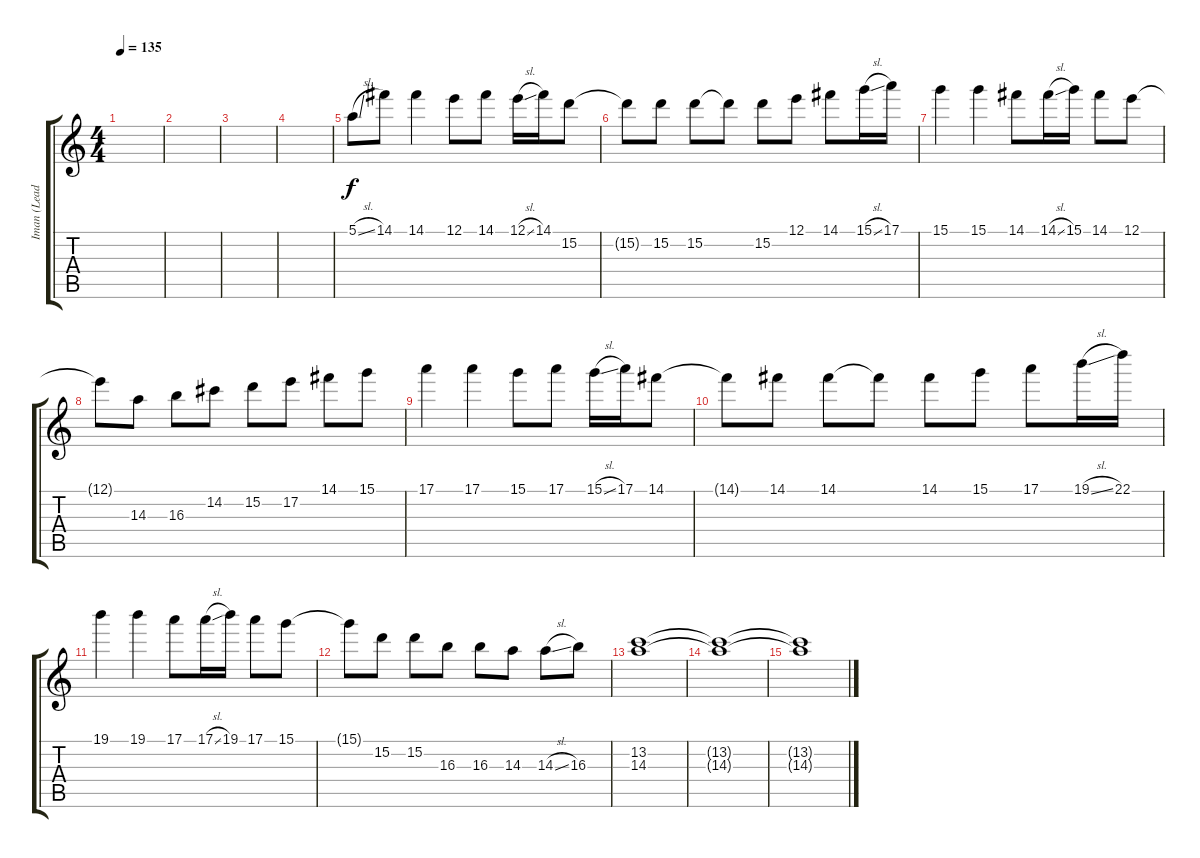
\track ("Iman (Lead Guitar 2)" "Iman (Lead") {instrument distortionguitar}
\staff {score tabs}
\tuning (E4 B3 G3 D3 A2 E2) {hide}
\ts (4 4)
\tempo 135
\clef g2
\ks c
|
|
|
|
5.1{sl}.8 14.1.8 14.1.4 12.1.8 14.1.8 12.1{sl}.16 14.1.16 15.2.8 |
15.2{t}.8 15.2.8 15.2.8 15.2{t}.8 15.2.8 12.1.8 14.1.8 15.1{sl}.16 17.1.16 |
15.1.4 15.1.4 14.1.8 14.1{sl}.16 15.1.16 14.1.8 12.1.8 |
12.1{t}.8 14.3.8 16.3.8 14.2.8 15.2.8 17.2.8 14.1.8 15.1.8 |
17.1.4 17.1.4 15.1.8 17.1.8 15.1{sl}.16 17.1.16 14.1.8 |
14.1{t}.8 14.1.8 14.1.8 14.1{t}.8 14.1.8 15.1.8 17.1.8 19.1{sl}.16 22.1.16 |
19.1.4 19.1.4 17.1.8 17.1{sl}.16 19.1.16 17.1.8 15.1.8 |
15.1{t}.8 15.2.8 15.2.8 16.3.8 16.3.8 14.3.8 14.3{sl}.8 16.3.8 |
(13.2 14.3).1 |
(13.2{t} 14.3{t}).1{volume 10} |
(13.2{t} 14.3{t}).1{volume 5}
